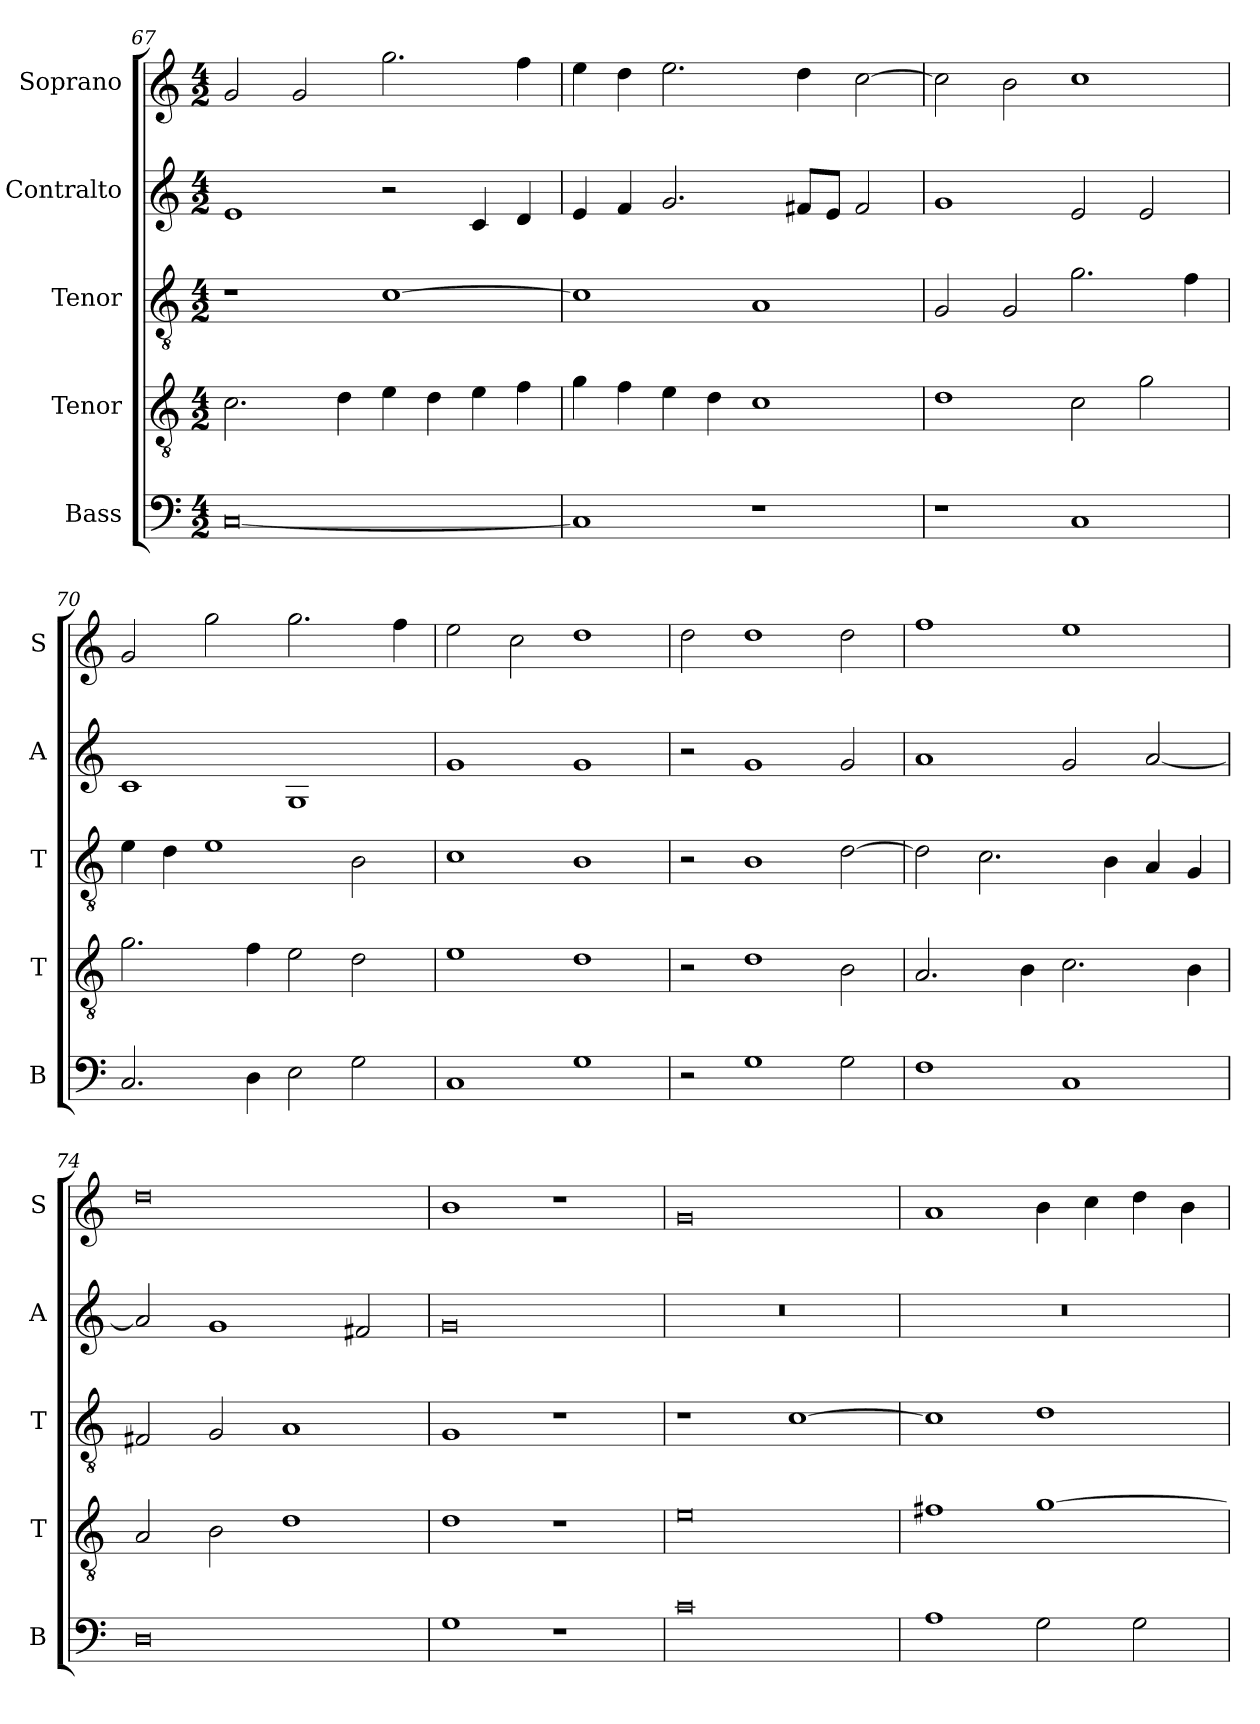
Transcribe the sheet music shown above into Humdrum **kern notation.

**kern	**kern	**kern	**kern	**kern
*part5	*part4	*part3	*part2	*part1
*staff5	*staff4	*staff3	*staff2	*staff1
*I"Bass	*I"Tenor	*I"Tenor	*I"Contralto	*I"Soprano
*I'B	*I'T	*I'T	*I'A	*I'S
*clefF4	*clefGv2	*clefGv2	*clefG2	*clefG2
*k[]	*k[]	*k[]	*k[]	*k[]
*C:ion	*C:ion	*C:ion	*C:ion	*C:ion
*M4/2	*M4/2	*M4/2	*M4/2	*M4/2
=67	=67	=67	=67	=67
[0C	2.c	1r	1e	2g
.	.	.	.	2g
.	4d	.	.	.
.	4e	[1c	2r	2.gg
.	4d	.	.	.
.	4e	.	4c	.
.	4f	.	4d	4ff
=68	=68	=68	=68	=68
1C]	4g	1c]	4e	4ee
.	4f	.	4f	4dd
.	4e	.	2.g	2.ee
.	4d	.	.	.
1r	1c	1A	.	.
.	.	.	8f#X/L	4dd
.	.	.	8e/J	.
.	.	.	2f#	[2cc
=69	=69	=69	=69	=69
1r	1d	2G	1g	2cc]
.	.	2G	.	2b
1C	2c	2.g	2e	1cc
.	2g	.	2e	.
.	.	4f	.	.
=70	=70	=70	=70	=70
2.C	2.g	4e	1c	2g
.	.	4d	.	.
.	.	1e	.	2gg
4D	4f	.	.	.
2E	2e	.	1G	2.gg
2G	2d	2B	.	.
.	.	.	.	4ff
=71	=71	=71	=71	=71
1C	1e	1c	1g	2ee
.	.	.	.	2cc
1G	1d	1B	1g	1dd
=72	=72	=72	=72	=72
2r	2r	2r	2r	2dd
1G	1d	1B	1g	1dd
2G	2B	[2d	2g	2dd
=73	=73	=73	=73	=73
1F	2.A	2d]	1a	1ff
.	.	2.c	.	.
.	4B	.	.	.
1C	2.c	.	2g	1ee
.	.	4B	.	.
.	.	4A	[2a	.
.	4B	4G	.	.
=74	=74	=74	=74	=74
0D	2A	2F#X	2a]	0dd
.	2B	2G	1g	.
.	1d	1A	.	.
.	.	.	2f#X	.
=75	=75	=75	=75	=75
1G	1d	1G	0g	1b
1r	1r	1r	.	1r
=76	=76	=76	=76	=76
0c	0e	1r	0r	0g
.	.	[1c	.	.
=77	=77	=77	=77	=77
1A	1f#X	1c]	0r	1a
2G	[1g	1d	.	4b
.	.	.	.	4cc
2G	.	.	.	4dd
.	.	.	.	4b
=	=	=	=	=
*-	*-	*-	*-	*-
